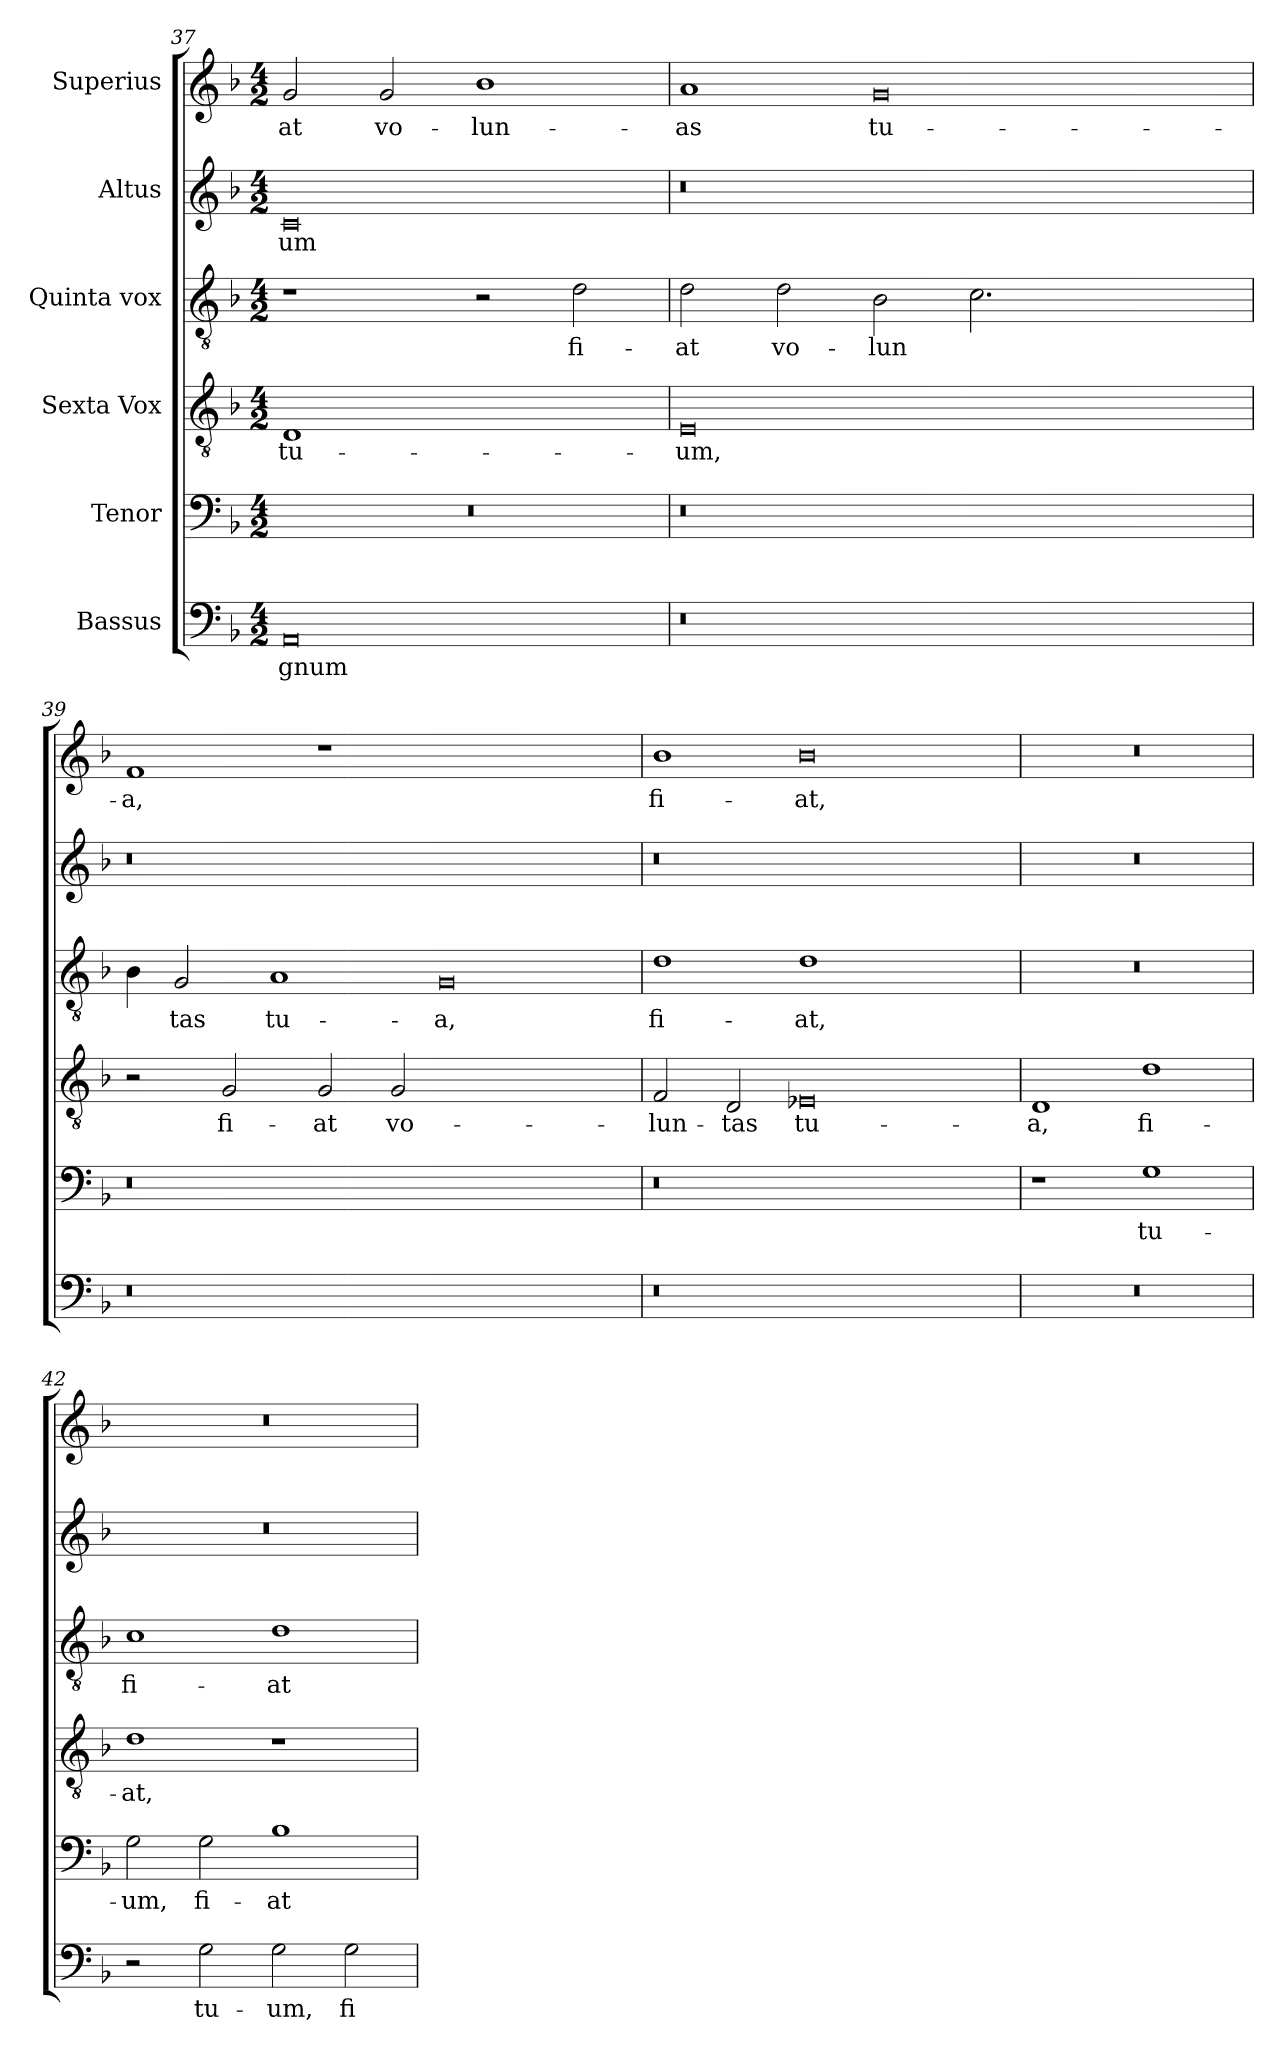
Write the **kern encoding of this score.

**kern	**text	**kern	**text	**kern	**text	**kern	**text	**kern	**text	**kern	**text
*part6	*part6	*part5	*part5	*part4	*part4	*part3	*part3	*part2	*part2	*part1	*part1
*staff6	*staff6	*staff5	*staff5	*staff4	*staff4	*staff3	*staff3	*staff2	*staff2	*staff1	*staff1
*I"Bassus	*	*I"Tenor	*	*I"Sexta Vox	*	*I"Quinta vox	*	*I"Altus	*	*I"Superius	*
*clefF4	*	*clefF4	*	*clefGv2	*	*clefGv2	*	*clefG2	*	*clefG2	*
*k[b-]	*	*k[b-]	*	*k[b-]	*	*k[b-]	*	*k[b-]	*	*k[b-]	*
*F:	*	*F:	*	*F:	*	*F:	*	*F:	*	*F:	*
*M4/2	*	*M4/2	*	*M4/2	*	*M4/2	*	*M4/2	*	*M4/2	*
=37	=37	=37	=37	=37	=37	=37	=37	=37	=37	=37	=37
!	!LO:LY:b	!	!	!	!LO:LY:b	!	!	!	!LO:LY:b	!	!LO:LY:b
0AA	-gnum	0r	.	1D	tu-	1r	.	0c	-um	2g/	-at
!	!	!	!	!	!	!	!	!	!	!	!LO:LY:b
.	.	.	.	.	.	.	.	.	.	2g/	vo-
!	!	!	!	!	!	!	!	!	!	!	!LO:LY:b
.	.	.	.	1ryy	.	2r	.	.	.	1b-	-lun-
!	!	!	!	!	!	!	!LO:LY:b	!	!	!	!
.	.	.	.	.	.	2d\	fi-	.	.	.	.
=38	=38	=38	=38	=38	=38	=38	=38	=38	=38	=38	=38
!	!	!	!	!	!LO:LY:b	!	!LO:LY:b	!	!	!	!LO:LY:b
0r	.	0r	.	0E	-um,	2d\	-at	0r	.	1a	-as
!	!	!	!	!	!	!	!LO:LY:b	!	!	!	!
.	.	.	.	.	.	2d\	vo-	.	.	.	.
!	!	!	!	!	!	!	!LO:LY:b	!	!	!	!LO:LY:b
.	.	.	.	.	.	2B-\	-lun	.	.	0g	tu-
.	.	.	.	.	.	2.c\	.	.	.	.	.
1ryy	.	1ryy	.	1ryy	.	.	.	1ryy	.	.	.
.	.	.	.	.	.	2.ryy	.	.	.	.	.
=39	=39	=39	=39	=39	=39	=39	=39	=39	=39	=39	=39
!	!	!	!	!	!	!	!	!	!	!	!LO:LY:b
0r	.	0r	.	2r	.	4B-\	.	0r	.	1f	-a,
!	!	!	!	!	!	!	!LO:LY:b	!	!	!	!
.	.	.	.	.	.	2G/	tas	.	.	.	.
!	!	!	!	!	!LO:LY:b	!	!	!	!	!	!
.	.	.	.	2G/	fi-	.	.	.	.	.	.
!	!	!	!	!	!	!	!LO:LY:b	!	!	!	!
.	.	.	.	.	.	1A	tu-	.	.	.	.
!	!	!	!	!	!LO:LY:b	!	!	!	!	!	!
.	.	.	.	2G/	-at	.	.	.	.	1r	.
!	!	!	!	!	!LO:LY:b	!	!	!	!	!	!
.	.	.	.	2G/	vo-	.	.	.	.	.	.
!	!	!	!	!	!	!	!LO:LY:b	!	!	!	!
.	.	.	.	.	.	0G	-a,	.	.	.	.
1..ryy	.	1..ryy	.	1..ryy	.	.	.	1..ryy	.	1..ryy	.
=40	=40	=40	=40	=40	=40	=40	=40	=40	=40	=40	=40
!	!	!	!	!	!LO:LY:b	!	!LO:LY:b	!	!	!	!LO:LY:b
0r	.	0r	.	2F/	-lun-	1d	fi-	0r	.	1b-	fi-
!	!	!	!	!	!LO:LY:b	!	!	!	!	!	!
.	.	.	.	2D/	-tas	.	.	.	.	.	.
!	!	!	!	!	!LO:LY:b	!	!LO:LY:b	!	!	!	!LO:LY:b
.	.	.	.	0E-X	tu-	1d	-at,	.	.	0b-	-at,
1ryy	.	1ryy	.	.	.	1ryy	.	1ryy	.	.	.
=41	=41	=41	=41	=41	=41	=41	=41	=41	=41	=41	=41
!	!	!	!	!	!LO:LY:b	!	!	!	!	!	!
0r	.	1r	.	1D	-a,	0r	.	0r	.	0r	.
!	!	!	!LO:LY:b	!	!LO:LY:b	!	!	!	!	!	!
.	.	1G	tu-	1d	fi-	.	.	.	.	.	.
=42	=42	=42	=42	=42	=42	=42	=42	=42	=42	=42	=42
!	!	!	!LO:LY:b	!	!LO:LY:b	!	!LO:LY:b	!	!	!	!
2r	.	2G\	-um,	1d	-at,	1c	fi-	0r	.	0r	.
!	!LO:LY:b	!	!LO:LY:b	!	!	!	!	!	!	!	!
2G\	tu-	2G\	fi-	.	.	.	.	.	.	.	.
!	!LO:LY:b	!	!LO:LY:b	!	!	!	!LO:LY:b	!	!	!	!
2G\	-um,	1B-	-at	1r	.	1d	-at	.	.	.	.
!	!LO:LY:b	!	!	!	!	!	!	!	!	!	!
2G\	fi-	.	.	.	.	.	.	.	.	.	.
=	=	=	=	=	=	=	=	=	=	=	=
*-	*-	*-	*-	*-	*-	*-	*-	*-	*-	*-	*-
